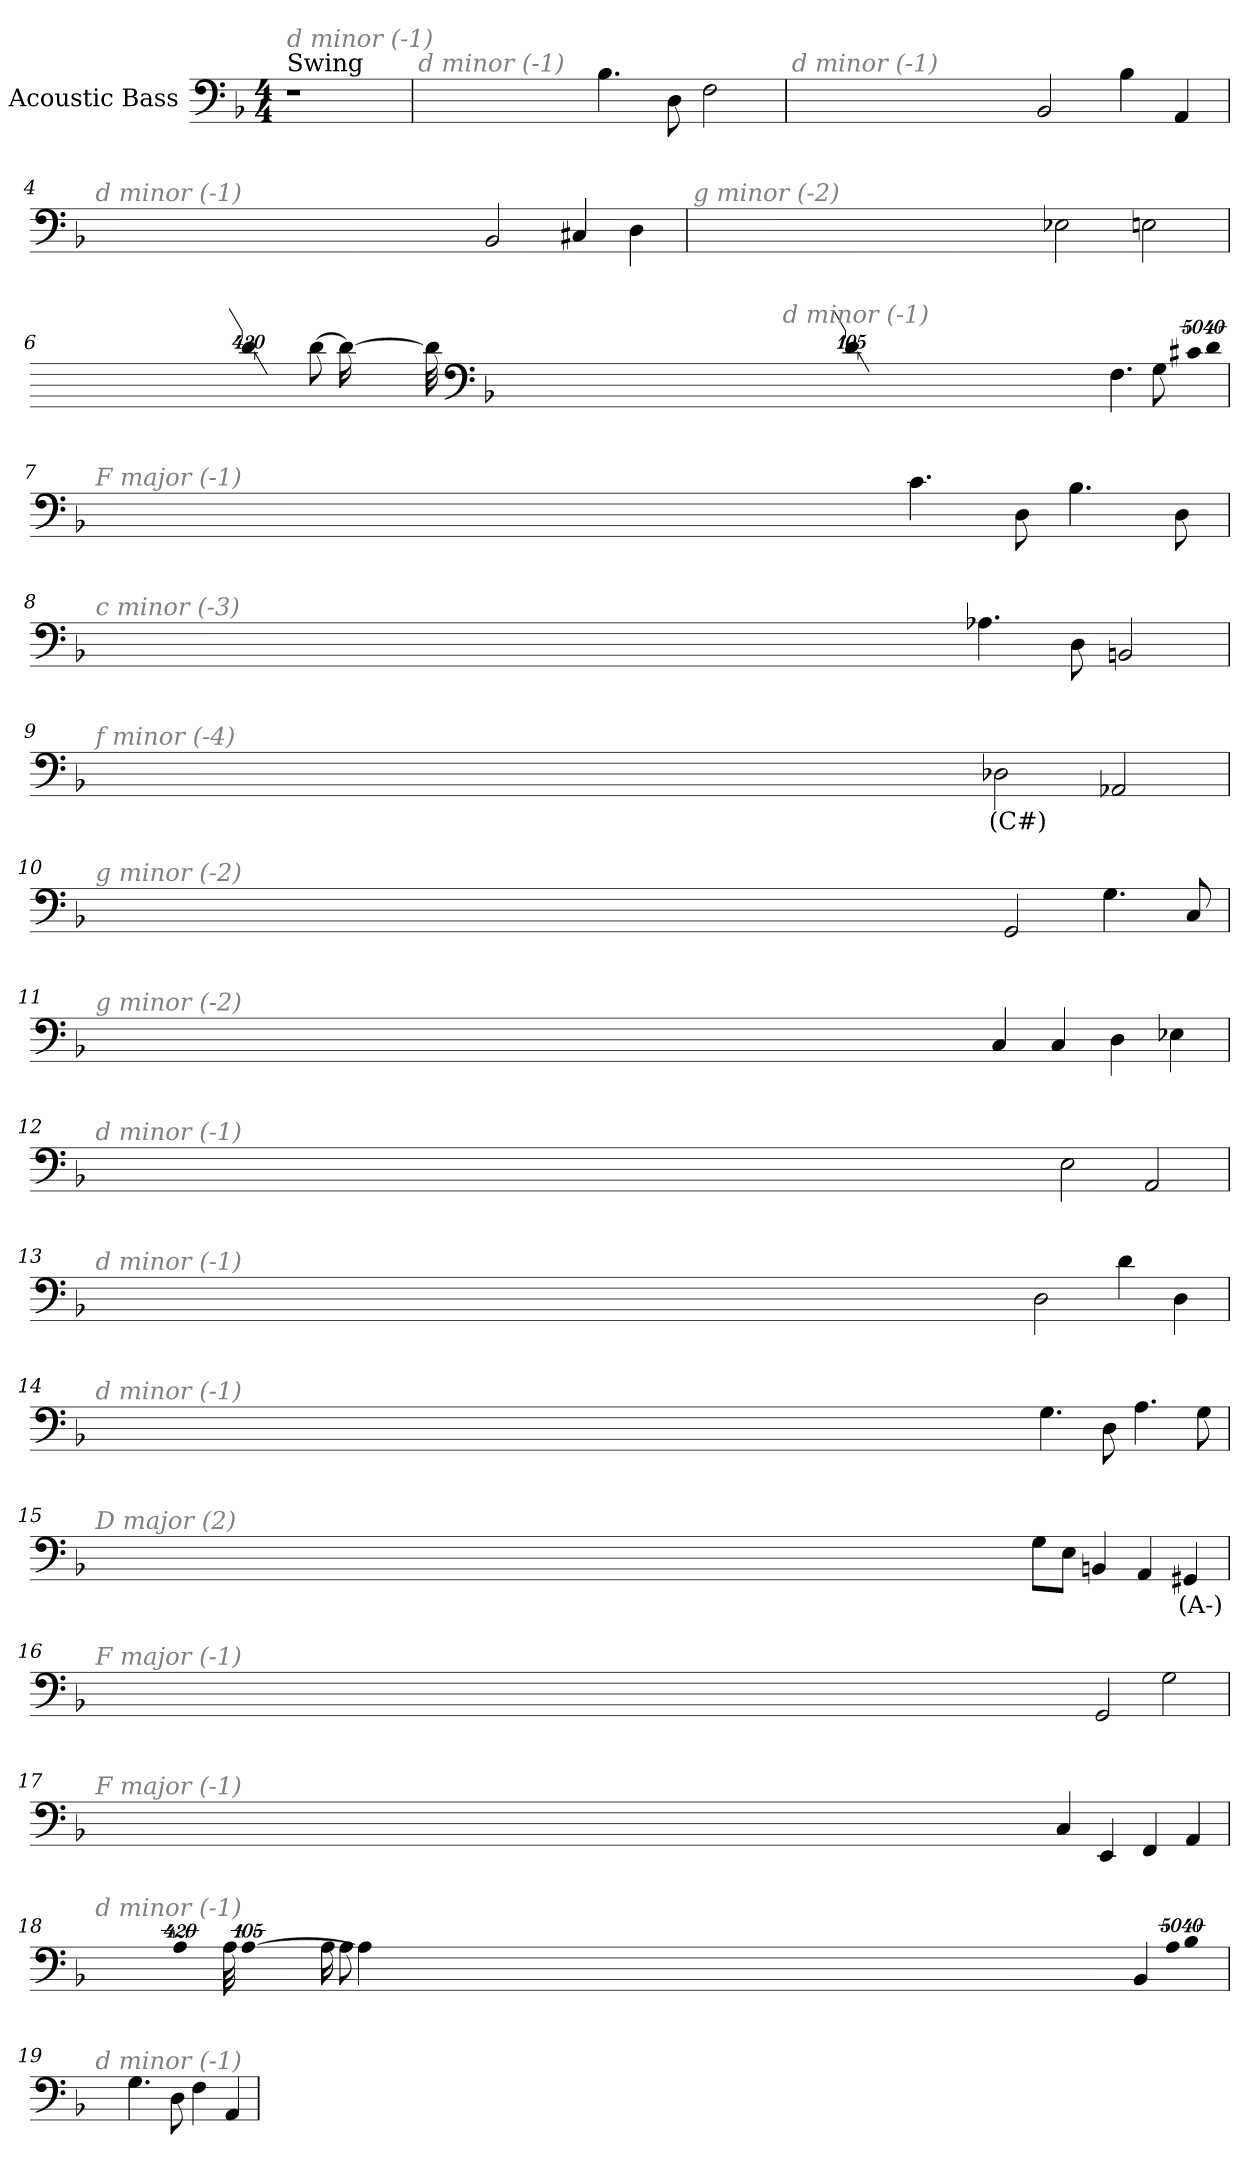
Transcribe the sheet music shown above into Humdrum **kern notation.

**kern	**text
*part1	*part1
*staff1	*staff1
*I"Acoustic Bass	*
*clefF4	*
*ITrd7c12	*
*k[b-]	*
*F:	*
*M4/4	*
*MM194	*
=1	=1
!LO:TX:a:t=Swing	!
!LO:TX:i:color=#808080:t=d minor (-1)	!
1r	.
=2	=2
!LO:TX:i:color=#808080:t=d minor (-1)	!
4.BB-	.
8DD	.
2FF	.
=3	=3
!LO:TX:i:color=#808080:t=d minor (-1)	!
2BBB-	.
4BB-	.
4AAA	.
=4	=4
!LO:TX:i:color=#808080:t=d minor (-1)	!
2BBB-	.
4CC#X	.
4DD	.
=5	=5
!LO:TX:i:color=#808080:t=g minor (-2)	!
2EE-X	.
2EEn	.
=6	=6
!LO:TX:i:color=#808080:t=d minor (-1)	!
4.FF	.
8GG	.
!LO:N:vis=8	!
40320%3347C#X	.
!LO:N:vis=4	!
[20160%3347D	.
!LO:N:vis=1024	!
13440%13D_	.
8D_	.
16D_	.
32D_	.
!LO:N:vis=1024%31	!
13440%407D]	.
=7	=7
!LO:TX:i:color=#808080:t=F major (-1)	!
4.C	.
8DD	.
4.BB-	.
8DD	.
=8	=8
!LO:TX:i:color=#808080:t=c minor (-3)	!
4.AA-X	.
8DD	.
2BBBn	.
=9	=9
!LO:TX:i:color=#808080:t=f minor (-4)	!
2DD-Xi	(C#)
2AAA-X	.
=10	=10
!LO:TX:i:color=#808080:t=g minor (-2)	!
2GGG	.
4.GG	.
8CC	.
=11	=11
!LO:TX:i:color=#808080:t=g minor (-2)	!
4CC	.
4CC	.
4DD	.
4EE-X	.
=12	=12
!LO:TX:i:color=#808080:t=d minor (-1)	!
2EE	.
2AAA	.
=13	=13
!LO:TX:i:color=#808080:t=d minor (-1)	!
2DD	.
4D	.
4DD	.
=14	=14
!LO:TX:i:color=#808080:t=d minor (-1)	!
4.GG	.
8DD	.
4.AA	.
8GG	.
=15	=15
!LO:TX:i:color=#808080:t=D major (2)	!
8GGL	.
8EEJ	.
4BBBn	.
4AAA	.
4GGG#Xi	(A-)
=16	=16
!LO:TX:i:color=#808080:t=F major (-1)	!
2GGG	.
2GG	.
=17	=17
!LO:TX:i:color=#808080:t=F major (-1)	!
4CC	.
4EEE	.
4FFF	.
4AAA	.
=18	=18
!LO:TX:i:color=#808080:t=d minor (-1)	!
4BBB-	.
!LO:N:vis=8	!
40320%3347AA	.
!LO:N:vis=4	!
20160%3347BB-	.
!LO:N:vis=1024	!
[13440%13AA	.
4AA_	.
8AA_	.
16AA_	.
32AA_	.
!LO:N:vis=1024%31	!
13440%407AA]	.
=19	=19
!LO:TX:i:color=#808080:t=d minor (-1)	!
4.GG	.
8DD	.
4FF	.
4AAA	.
=	=
*-	*-
